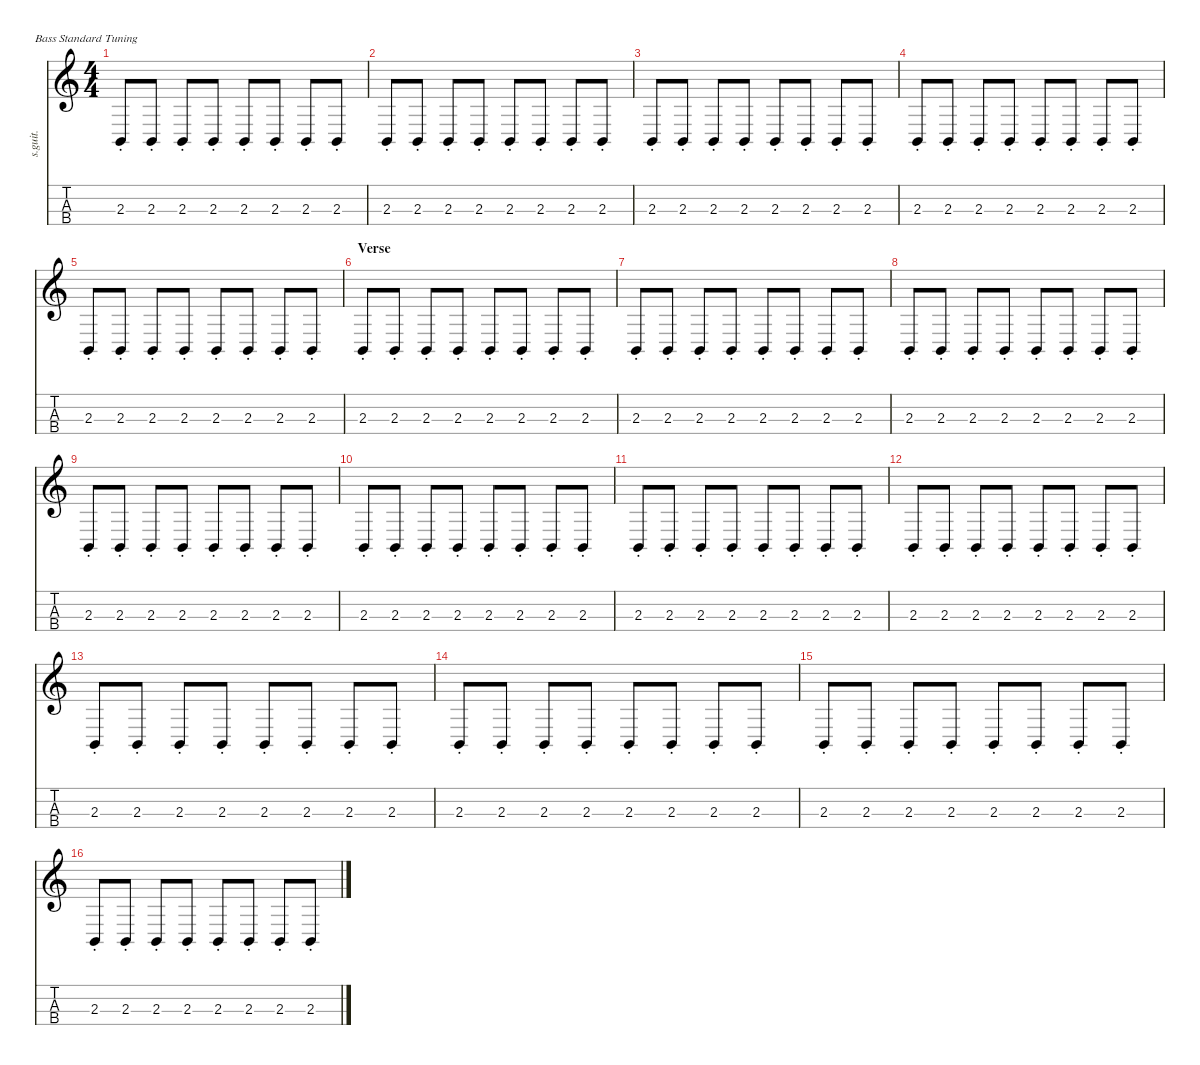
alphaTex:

\defaultSystemsLayout 4
\hideDynamics
\bracketExtendMode nobrackets
\track ("Cliff Williams" "s.guit.") {instrument electricbasspick}
\staff {score tabs}
\tuning (G2 D2 A1 E1)
\ts (4 4)
\tempo (134 hide)
\clef g2
\ks c
2.3{st}.8{lyrics (0 "") lyrics (1 "") lyrics (2 "") lyrics (3 "") lyrics (4 "") dy f} 2.3{st}.8{lyrics (0 "") lyrics (1 "") lyrics (2 "") lyrics (3 "") lyrics (4 "")} 2.3{st}.8{lyrics (0 "") lyrics (1 "") lyrics (2 "") lyrics (3 "") lyrics (4 "")} 2.3{st}.8{lyrics (0 "") lyrics (1 "") lyrics (2 "") lyrics (3 "") lyrics (4 "")} 2.3{st}.8{lyrics (0 "") lyrics (1 "") lyrics (2 "") lyrics (3 "") lyrics (4 "")} 2.3{st}.8{lyrics (0 "") lyrics (1 "") lyrics (2 "") lyrics (3 "") lyrics (4 "")} 2.3{st}.8{lyrics (0 "") lyrics (1 "") lyrics (2 "") lyrics (3 "") lyrics (4 "")} 2.3{st}.8{lyrics (0 "") lyrics (1 "") lyrics (2 "") lyrics (3 "") lyrics (4 "")} |
2.3{st}.8{lyrics (0 "") lyrics (1 "") lyrics (2 "") lyrics (3 "") lyrics (4 "")} 2.3{st}.8{lyrics (0 "") lyrics (1 "") lyrics (2 "") lyrics (3 "") lyrics (4 "")} 2.3{st}.8{lyrics (0 "") lyrics (1 "") lyrics (2 "") lyrics (3 "") lyrics (4 "")} 2.3{st}.8{lyrics (0 "") lyrics (1 "") lyrics (2 "") lyrics (3 "") lyrics (4 "")} 2.3{st}.8{lyrics (0 "") lyrics (1 "") lyrics (2 "") lyrics (3 "") lyrics (4 "")} 2.3{st}.8{lyrics (0 "") lyrics (1 "") lyrics (2 "") lyrics (3 "") lyrics (4 "")} 2.3{st}.8{lyrics (0 "") lyrics (1 "") lyrics (2 "") lyrics (3 "") lyrics (4 "")} 2.3{st}.8{lyrics (0 "") lyrics (1 "") lyrics (2 "") lyrics (3 "") lyrics (4 "")} |
2.3{st}.8{lyrics (0 "") lyrics (1 "") lyrics (2 "") lyrics (3 "") lyrics (4 "")} 2.3{st}.8{lyrics (0 "") lyrics (1 "") lyrics (2 "") lyrics (3 "") lyrics (4 "")} 2.3{st}.8{lyrics (0 "") lyrics (1 "") lyrics (2 "") lyrics (3 "") lyrics (4 "")} 2.3{st}.8{lyrics (0 "") lyrics (1 "") lyrics (2 "") lyrics (3 "") lyrics (4 "")} 2.3{st}.8{lyrics (0 "") lyrics (1 "") lyrics (2 "") lyrics (3 "") lyrics (4 "")} 2.3{st}.8{lyrics (0 "") lyrics (1 "") lyrics (2 "") lyrics (3 "") lyrics (4 "")} 2.3{st}.8{lyrics (0 "") lyrics (1 "") lyrics (2 "") lyrics (3 "") lyrics (4 "")} 2.3{st}.8{lyrics (0 "") lyrics (1 "") lyrics (2 "") lyrics (3 "") lyrics (4 "")} |
2.3{st}.8{lyrics (0 "") lyrics (1 "") lyrics (2 "") lyrics (3 "") lyrics (4 "")} 2.3{st}.8{lyrics (0 "") lyrics (1 "") lyrics (2 "") lyrics (3 "") lyrics (4 "")} 2.3{st}.8{lyrics (0 "") lyrics (1 "") lyrics (2 "") lyrics (3 "") lyrics (4 "")} 2.3{st}.8{lyrics (0 "") lyrics (1 "") lyrics (2 "") lyrics (3 "") lyrics (4 "")} 2.3{st}.8{lyrics (0 "") lyrics (1 "") lyrics (2 "") lyrics (3 "") lyrics (4 "")} 2.3{st}.8{lyrics (0 "") lyrics (1 "") lyrics (2 "") lyrics (3 "") lyrics (4 "")} 2.3{st}.8{lyrics (0 "") lyrics (1 "") lyrics (2 "") lyrics (3 "") lyrics (4 "")} 2.3{st}.8{lyrics (0 "") lyrics (1 "") lyrics (2 "") lyrics (3 "") lyrics (4 "")} |
2.3{st}.8{lyrics (0 "") lyrics (1 "") lyrics (2 "") lyrics (3 "") lyrics (4 "")} 2.3{st}.8{lyrics (0 "") lyrics (1 "") lyrics (2 "") lyrics (3 "") lyrics (4 "")} 2.3{st}.8{lyrics (0 "") lyrics (1 "") lyrics (2 "") lyrics (3 "") lyrics (4 "")} 2.3{st}.8{lyrics (0 "") lyrics (1 "") lyrics (2 "") lyrics (3 "") lyrics (4 "")} 2.3{st}.8{lyrics (0 "") lyrics (1 "") lyrics (2 "") lyrics (3 "") lyrics (4 "")} 2.3{st}.8{lyrics (0 "") lyrics (1 "") lyrics (2 "") lyrics (3 "") lyrics (4 "")} 2.3{st}.8{lyrics (0 "") lyrics (1 "") lyrics (2 "") lyrics (3 "") lyrics (4 "")} 2.3{st}.8{lyrics (0 "") lyrics (1 "") lyrics (2 "") lyrics (3 "") lyrics (4 "")} |
\section ("" "Verse")
2.3{st}.8{lyrics (0 "") lyrics (1 "") lyrics (2 "") lyrics (3 "") lyrics (4 "") dy fff} 2.3{st}.8{lyrics (0 "") lyrics (1 "") lyrics (2 "") lyrics (3 "") lyrics (4 "") dy f} 2.3{st}.8{lyrics (0 "") lyrics (1 "") lyrics (2 "") lyrics (3 "") lyrics (4 "") dy fff} 2.3{st}.8{lyrics (0 "") lyrics (1 "") lyrics (2 "") lyrics (3 "") lyrics (4 "") dy f} 2.3{st}.8{lyrics (0 "") lyrics (1 "") lyrics (2 "") lyrics (3 "") lyrics (4 "")} 2.3{st}.8{lyrics (0 "") lyrics (1 "") lyrics (2 "") lyrics (3 "") lyrics (4 "")} 2.3{st}.8{lyrics (0 "") lyrics (1 "") lyrics (2 "") lyrics (3 "") lyrics (4 "")} 2.3{st}.8{lyrics (0 "") lyrics (1 "") lyrics (2 "") lyrics (3 "") lyrics (4 "")} |
2.3{st}.8{lyrics (0 "") lyrics (1 "") lyrics (2 "") lyrics (3 "") lyrics (4 "")} 2.3{st}.8{lyrics (0 "") lyrics (1 "") lyrics (2 "") lyrics (3 "") lyrics (4 "")} 2.3{st}.8{lyrics (0 "") lyrics (1 "") lyrics (2 "") lyrics (3 "") lyrics (4 "")} 2.3{st}.8{lyrics (0 "") lyrics (1 "") lyrics (2 "") lyrics (3 "") lyrics (4 "")} 2.3{st}.8{lyrics (0 "") lyrics (1 "") lyrics (2 "") lyrics (3 "") lyrics (4 "")} 2.3{st}.8{lyrics (0 "") lyrics (1 "") lyrics (2 "") lyrics (3 "") lyrics (4 "")} 2.3{st}.8{lyrics (0 "") lyrics (1 "") lyrics (2 "") lyrics (3 "") lyrics (4 "")} 2.3{st}.8{lyrics (0 "") lyrics (1 "") lyrics (2 "") lyrics (3 "") lyrics (4 "")} |
2.3{st}.8{lyrics (0 "") lyrics (1 "") lyrics (2 "") lyrics (3 "") lyrics (4 "")} 2.3{st}.8{lyrics (0 "") lyrics (1 "") lyrics (2 "") lyrics (3 "") lyrics (4 "")} 2.3{st}.8{lyrics (0 "") lyrics (1 "") lyrics (2 "") lyrics (3 "") lyrics (4 "")} 2.3{st}.8{lyrics (0 "") lyrics (1 "") lyrics (2 "") lyrics (3 "") lyrics (4 "")} 2.3{st}.8{lyrics (0 "") lyrics (1 "") lyrics (2 "") lyrics (3 "") lyrics (4 "")} 2.3{st}.8{lyrics (0 "") lyrics (1 "") lyrics (2 "") lyrics (3 "") lyrics (4 "")} 2.3{st}.8{lyrics (0 "") lyrics (1 "") lyrics (2 "") lyrics (3 "") lyrics (4 "")} 2.3{st}.8{lyrics (0 "") lyrics (1 "") lyrics (2 "") lyrics (3 "") lyrics (4 "")} |
2.3{st}.8{lyrics (0 "") lyrics (1 "") lyrics (2 "") lyrics (3 "") lyrics (4 "") dy fff} 2.3{st}.8{lyrics (0 "") lyrics (1 "") lyrics (2 "") lyrics (3 "") lyrics (4 "") dy f} 2.3{st}.8{lyrics (0 "") lyrics (1 "") lyrics (2 "") lyrics (3 "") lyrics (4 "") dy fff} 2.3{st}.8{lyrics (0 "") lyrics (1 "") lyrics (2 "") lyrics (3 "") lyrics (4 "") dy f} 2.3{st}.8{lyrics (0 "") lyrics (1 "") lyrics (2 "") lyrics (3 "") lyrics (4 "")} 2.3{st}.8{lyrics (0 "") lyrics (1 "") lyrics (2 "") lyrics (3 "") lyrics (4 "")} 2.3{st}.8{lyrics (0 "") lyrics (1 "") lyrics (2 "") lyrics (3 "") lyrics (4 "")} 2.3{st}.8{lyrics (0 "") lyrics (1 "") lyrics (2 "") lyrics (3 "") lyrics (4 "")} |
2.3{st}.8{lyrics (0 "") lyrics (1 "") lyrics (2 "") lyrics (3 "") lyrics (4 "")} 2.3{st}.8{lyrics (0 "") lyrics (1 "") lyrics (2 "") lyrics (3 "") lyrics (4 "")} 2.3{st}.8{lyrics (0 "") lyrics (1 "") lyrics (2 "") lyrics (3 "") lyrics (4 "")} 2.3{st}.8{lyrics (0 "") lyrics (1 "") lyrics (2 "") lyrics (3 "") lyrics (4 "")} 2.3{st}.8{lyrics (0 "") lyrics (1 "") lyrics (2 "") lyrics (3 "") lyrics (4 "")} 2.3{st}.8{lyrics (0 "") lyrics (1 "") lyrics (2 "") lyrics (3 "") lyrics (4 "")} 2.3{st}.8{lyrics (0 "") lyrics (1 "") lyrics (2 "") lyrics (3 "") lyrics (4 "")} 2.3{st}.8{lyrics (0 "") lyrics (1 "") lyrics (2 "") lyrics (3 "") lyrics (4 "")} |
2.3{st}.8{lyrics (0 "") lyrics (1 "") lyrics (2 "") lyrics (3 "") lyrics (4 "")} 2.3{st}.8{lyrics (0 "") lyrics (1 "") lyrics (2 "") lyrics (3 "") lyrics (4 "")} 2.3{st}.8{lyrics (0 "") lyrics (1 "") lyrics (2 "") lyrics (3 "") lyrics (4 "")} 2.3{st}.8{lyrics (0 "") lyrics (1 "") lyrics (2 "") lyrics (3 "") lyrics (4 "")} 2.3{st}.8{lyrics (0 "") lyrics (1 "") lyrics (2 "") lyrics (3 "") lyrics (4 "")} 2.3{st}.8{lyrics (0 "") lyrics (1 "") lyrics (2 "") lyrics (3 "") lyrics (4 "")} 2.3{st}.8{lyrics (0 "") lyrics (1 "") lyrics (2 "") lyrics (3 "") lyrics (4 "")} 2.3{st}.8{lyrics (0 "") lyrics (1 "") lyrics (2 "") lyrics (3 "") lyrics (4 "")} |
2.3{st}.8{lyrics (0 "") lyrics (1 "") lyrics (2 "") lyrics (3 "") lyrics (4 "")} 2.3{st}.8{lyrics (0 "") lyrics (1 "") lyrics (2 "") lyrics (3 "") lyrics (4 "")} 2.3{st}.8{lyrics (0 "") lyrics (1 "") lyrics (2 "") lyrics (3 "") lyrics (4 "")} 2.3{st}.8{lyrics (0 "") lyrics (1 "") lyrics (2 "") lyrics (3 "") lyrics (4 "")} 2.3{st}.8{lyrics (0 "") lyrics (1 "") lyrics (2 "") lyrics (3 "") lyrics (4 "")} 2.3{st}.8{lyrics (0 "") lyrics (1 "") lyrics (2 "") lyrics (3 "") lyrics (4 "")} 2.3{st}.8{lyrics (0 "") lyrics (1 "") lyrics (2 "") lyrics (3 "") lyrics (4 "")} 2.3{st}.8{lyrics (0 "") lyrics (1 "") lyrics (2 "") lyrics (3 "") lyrics (4 "")} |
2.3{st}.8{lyrics (0 "") lyrics (1 "") lyrics (2 "") lyrics (3 "") lyrics (4 "")} 2.3{st}.8{lyrics (0 "") lyrics (1 "") lyrics (2 "") lyrics (3 "") lyrics (4 "")} 2.3{st}.8{lyrics (0 "") lyrics (1 "") lyrics (2 "") lyrics (3 "") lyrics (4 "")} 2.3{st}.8{lyrics (0 "") lyrics (1 "") lyrics (2 "") lyrics (3 "") lyrics (4 "")} 2.3{st}.8{lyrics (0 "") lyrics (1 "") lyrics (2 "") lyrics (3 "") lyrics (4 "")} 2.3{st}.8{lyrics (0 "") lyrics (1 "") lyrics (2 "") lyrics (3 "") lyrics (4 "")} 2.3{st}.8{lyrics (0 "") lyrics (1 "") lyrics (2 "") lyrics (3 "") lyrics (4 "")} 2.3{st}.8{lyrics (0 "") lyrics (1 "") lyrics (2 "") lyrics (3 "") lyrics (4 "")} |
2.3{st}.8{lyrics (0 "") lyrics (1 "") lyrics (2 "") lyrics (3 "") lyrics (4 "")} 2.3{st}.8{lyrics (0 "") lyrics (1 "") lyrics (2 "") lyrics (3 "") lyrics (4 "")} 2.3{st}.8{lyrics (0 "") lyrics (1 "") lyrics (2 "") lyrics (3 "") lyrics (4 "")} 2.3{st}.8{lyrics (0 "") lyrics (1 "") lyrics (2 "") lyrics (3 "") lyrics (4 "")} 2.3{st}.8{lyrics (0 "") lyrics (1 "") lyrics (2 "") lyrics (3 "") lyrics (4 "")} 2.3{st}.8{lyrics (0 "") lyrics (1 "") lyrics (2 "") lyrics (3 "") lyrics (4 "")} 2.3{st}.8{lyrics (0 "") lyrics (1 "") lyrics (2 "") lyrics (3 "") lyrics (4 "")} 2.3{st}.8{lyrics (0 "") lyrics (1 "") lyrics (2 "") lyrics (3 "") lyrics (4 "")} |
2.3{st}.8{lyrics (0 "") lyrics (1 "") lyrics (2 "") lyrics (3 "") lyrics (4 "")} 2.3{st}.8{lyrics (0 "") lyrics (1 "") lyrics (2 "") lyrics (3 "") lyrics (4 "")} 2.3{st}.8{lyrics (0 "") lyrics (1 "") lyrics (2 "") lyrics (3 "") lyrics (4 "")} 2.3{st}.8{lyrics (0 "") lyrics (1 "") lyrics (2 "") lyrics (3 "") lyrics (4 "")} 2.3{st}.8{lyrics (0 "") lyrics (1 "") lyrics (2 "") lyrics (3 "") lyrics (4 "")} 2.3{st}.8{lyrics (0 "") lyrics (1 "") lyrics (2 "") lyrics (3 "") lyrics (4 "")} 2.3{st}.8{lyrics (0 "") lyrics (1 "") lyrics (2 "") lyrics (3 "") lyrics (4 "")} 2.3{st}.8{lyrics (0 "") lyrics (1 "") lyrics (2 "") lyrics (3 "") lyrics (4 "")} |
2.3{st}.8{lyrics (0 "") lyrics (1 "") lyrics (2 "") lyrics (3 "") lyrics (4 "")} 2.3{st}.8{lyrics (0 "") lyrics (1 "") lyrics (2 "") lyrics (3 "") lyrics (4 "")} 2.3{st}.8{lyrics (0 "") lyrics (1 "") lyrics (2 "") lyrics (3 "") lyrics (4 "")} 2.3{st}.8{lyrics (0 "") lyrics (1 "") lyrics (2 "") lyrics (3 "") lyrics (4 "")} 2.3{st}.8{lyrics (0 "") lyrics (1 "") lyrics (2 "") lyrics (3 "") lyrics (4 "")} 2.3{st}.8{lyrics (0 "") lyrics (1 "") lyrics (2 "") lyrics (3 "") lyrics (4 "")} 2.3{st}.8{lyrics (0 "") lyrics (1 "") lyrics (2 "") lyrics (3 "") lyrics (4 "")} 2.3{st}.8{lyrics (0 "") lyrics (1 "") lyrics (2 "") lyrics (3 "") lyrics (4 "")}
